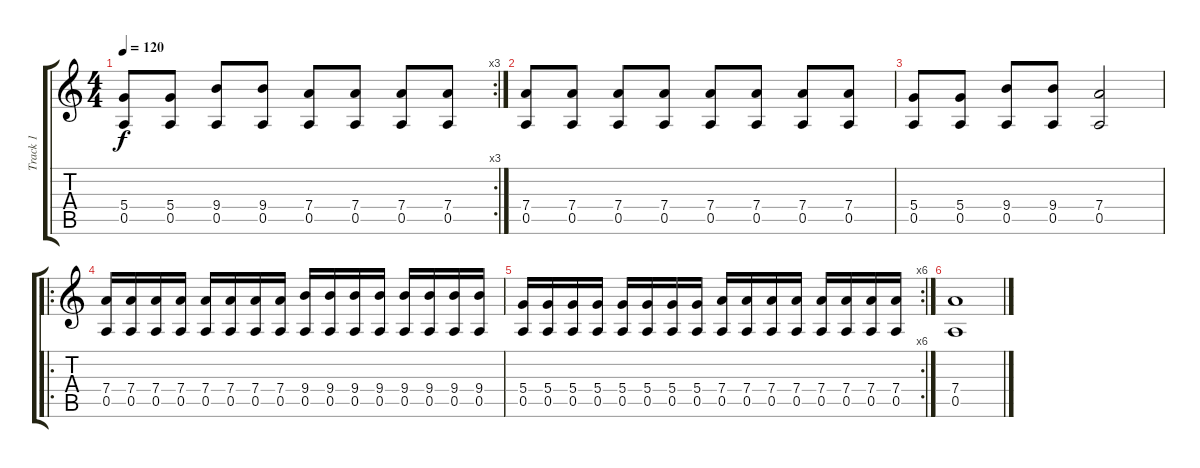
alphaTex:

\track ("Track 1" "Track 1") {instrument distortionguitar}
\staff {score tabs}
\tuning (E4 B3 G3 D3 A2 E2) {hide}
\rc 3
\ts (4 4)
\tempo 120
\clef g2
\ks c
(5.4 0.5).8{dy f} (5.4 0.5).8 (9.4 0.5).8 (9.4 0.5).8 (7.4 0.5).8 (7.4 0.5).8 (7.4 0.5).8 (7.4 0.5).8 |
(7.4 0.5).8 (7.4 0.5).8 (7.4 0.5).8 (7.4 0.5).8 (7.4 0.5).8 (7.4 0.5).8 (7.4 0.5).8 (7.4 0.5).8 |
(5.4 0.5).8 (5.4 0.5).8 (9.4 0.5).8 (9.4 0.5).8 (7.4 0.5).2 |
\ro
(7.4 0.5).16 (7.4 0.5).16 (7.4 0.5).16 (7.4 0.5).16 (7.4 0.5).16 (7.4 0.5).16 (7.4 0.5).16 (7.4 0.5).16 (9.4 0.5).16 (9.4 0.5).16 (9.4 0.5).16 (9.4 0.5).16 (9.4 0.5).16 (9.4 0.5).16 (9.4 0.5).16 (9.4 0.5).16 |
\rc 6
(5.4 0.5).16 (5.4 0.5).16 (5.4 0.5).16 (5.4 0.5).16 (5.4 0.5).16 (5.4 0.5).16 (5.4 0.5).16 (5.4 0.5).16 (7.4 0.5).16 (7.4 0.5).16 (7.4 0.5).16 (7.4 0.5).16 (7.4 0.5).16 (7.4 0.5).16 (7.4 0.5).16 (7.4 0.5).16 |
(7.4 0.5).1
